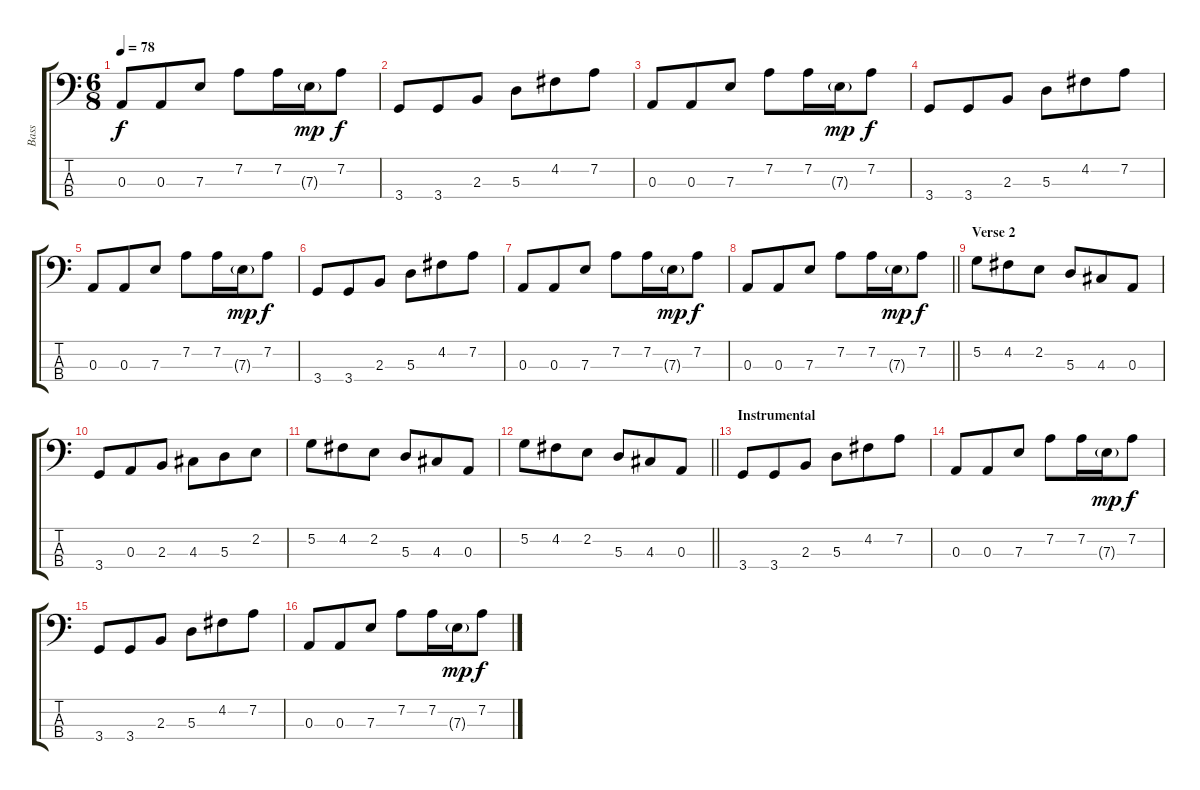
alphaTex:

\track ("Bass" "Bass") {instrument electricbassfinger}
\staff {score tabs}
\tuning (G2 D2 A1 E1) {hide}
\ts (6 8)
\tempo 78
\clef f4
\ks c
0.3.8{dy f} 0.3.8 7.3.8 7.2.8 7.2.16 7.3{g}.16{dy mp} 7.2.8{dy f} |
3.4.8 3.4.8 2.3.8 5.3.8 4.2.8 7.2.8 |
0.3.8 0.3.8 7.3.8 7.2.8 7.2.16 7.3{g}.16{dy mp} 7.2.8{dy f} |
3.4.8 3.4.8 2.3.8 5.3.8 4.2.8 7.2.8 |
0.3.8 0.3.8 7.3.8 7.2.8 7.2.16 7.3{g}.16{dy mp} 7.2.8{dy f} |
3.4.8 3.4.8 2.3.8 5.3.8 4.2.8 7.2.8 |
0.3.8 0.3.8 7.3.8 7.2.8 7.2.16 7.3{g}.16{dy mp} 7.2.8{dy f} |
\barLineRight lightlight
0.3.8 0.3.8 7.3.8 7.2.8 7.2.16 7.3{g}.16{dy mp} 7.2.8{dy f} |
\section ("" "Verse 2")
5.2.8 4.2.8 2.2.8 5.3.8 4.3.8 0.3.8 |
3.4.8 0.3.8 2.3.8 4.3.8 5.3.8 2.2.8 |
5.2.8 4.2.8 2.2.8 5.3.8 4.3.8 0.3.8 |
\barLineRight lightlight
5.2.8 4.2.8 2.2.8 5.3.8 4.3.8 0.3.8 |
\section ("" "Instrumental")
3.4.8 3.4.8 2.3.8 5.3.8 4.2.8 7.2.8 |
0.3.8 0.3.8 7.3.8 7.2.8 7.2.16 7.3{g}.16{dy mp} 7.2.8{dy f} |
3.4.8 3.4.8 2.3.8 5.3.8 4.2.8 7.2.8 |
0.3.8 0.3.8 7.3.8 7.2.8 7.2.16 7.3{g}.16{dy mp} 7.2.8{dy f}
